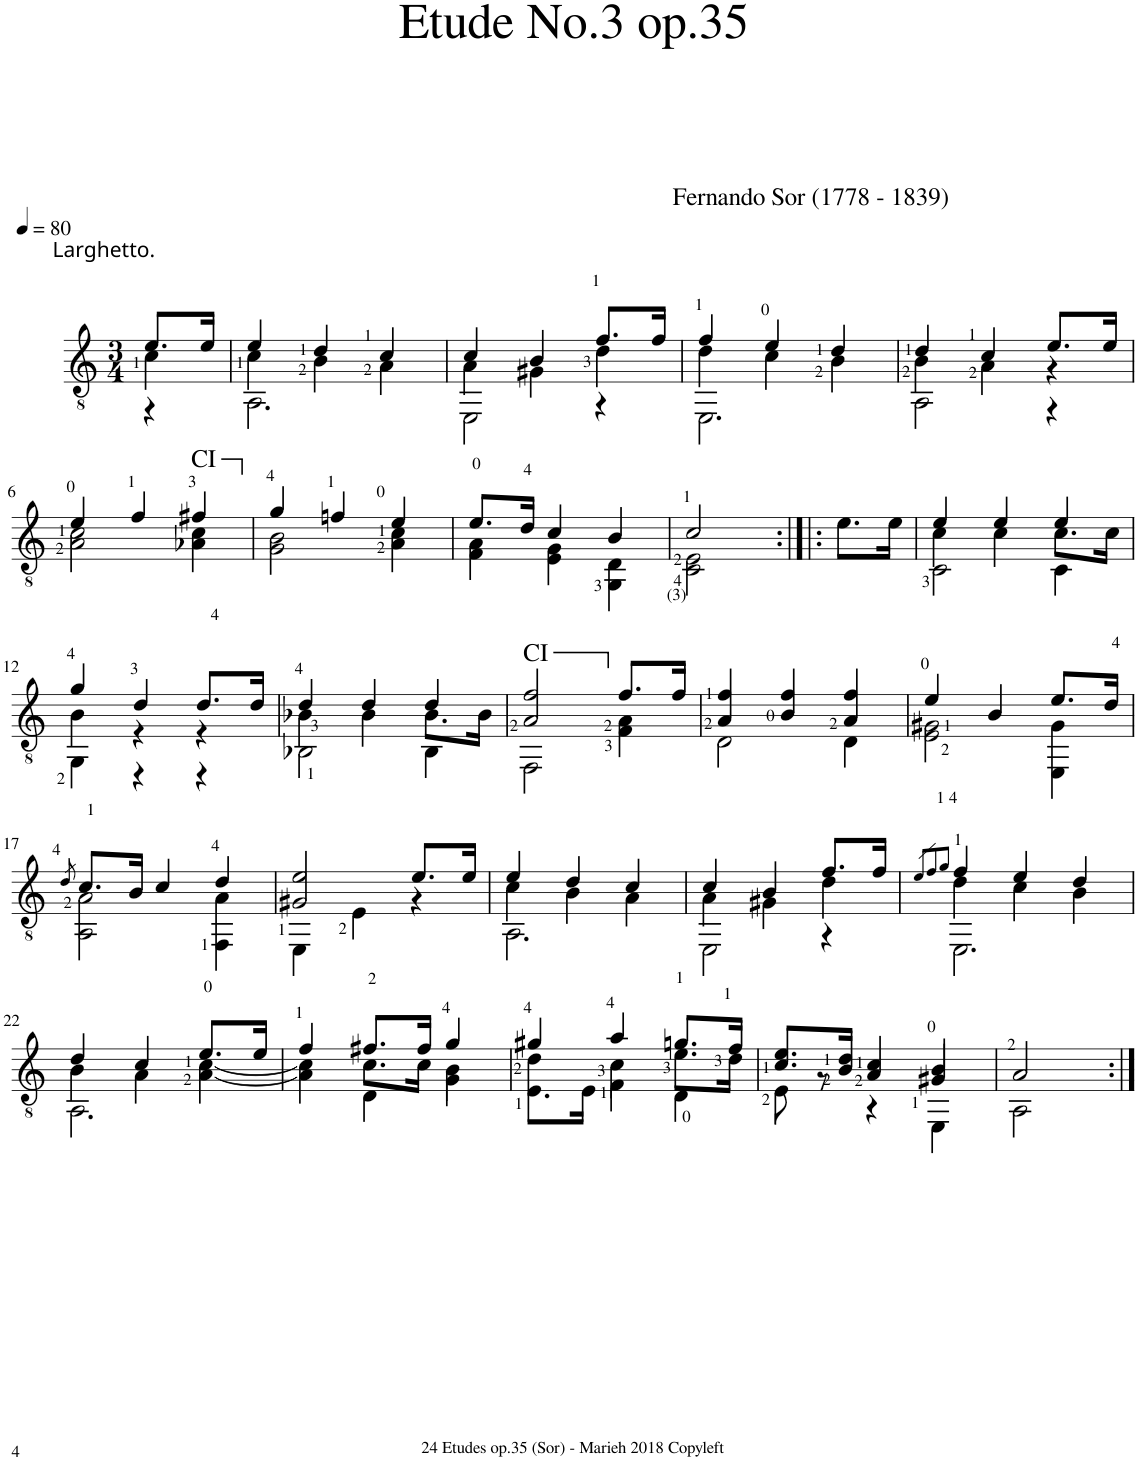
**kern
*part1
*staff1
*I"Guitare classique
!!LO:PB:g=z
*clefGv2
*k[]
*M3/4
*MM80
=1
*^
*	*^
!LO:TX:a:t=Larghetto.	!	!
8.e/L	4c\	4r
16e/Jk	.	.
=2	=2	=2
4e/	4c\	2.AA\
4d/	4B\	.
4c/	4A\	.
=3	=3	=3
4c/	4A\	2EE\
4B/	4G#X\	.
8.f/L	4d\	4r
16f/Jk	.	.
=4	=4	=4
4f/	4d\	2.EE\
4e/	4c\	.
4d/	4B\	.
=5	=5	=5
4d/	4B\	2AA\
4c/	4A\	.
8.e/L	4r	4r
16e/Jk	.	.
*	*v	*v
!!LO:LB:g=z
=6	=6
4e/	2A\ 2c\
4f/	.
!LO:TX:a:t=CI	!
4f#X/	4A-X\ 4c\
=7	=7
4g/	2G\ 2B\
4fn/	.
4e/	4A\ 4c\
=8	=8
8.e/L	4F\ 4A\
16d/Jk	.
4c/	4E\ 4G\
4B/	4GG\ 4D\
=9	=9
2c/	2C\ 2E\
=10:|!|:	=10:|!|:
8.e\L	4ryy
16e\Jk	.
=11	=11
*	*^
4e/	4c\	2C\
4e/	4c\	.
4e/	8.c\L	4C\
.	16c\Jk	.
!!LO:LB:g=z	!!	!!
=12	=12	=12
4g/	4B\	4GG\
4d/	4r	4r
8.d/L	4r	4r
16d/Jk	.	.
=13	=13	=13
4d/	4B-X\	2BB-X\
4d/	4B-\	.
4d/	8.B-\L	4BB-\
.	16B-\Jk	.
*	*v	*v
=14	=14
!LO:TX:a:t=CI	!
2A/ 2f/	2FF\
8.f/L	4F\ 4A\
16f/Jk	.
=15	=15
4A/ 4f/	2D\
4B/ 4f/	.
4A/ 4f/	4D\
=16	=16
4e/	2E\ 2G#X\
4B/	.
8.e/L	4EE\ 4G#\
16d/Jk	.
!!LO:LB:g=z	!!
=17	=17
8qd/	.
8.c/L	2AA\ 2A\
16B/Jk	.
4c/	.
4d/	4FF\ 4A\
=18	=18
2G#X/ 2e/	4EE\
.	4E\
8.e/L	4r
16e/Jk	.
=19	=19
*	*^
4e/	4c\	2.AA\
4d/	4B\	.
4c/	4A\	.
=20	=20	=20
4c/	4A\	2EE\
4B/	4G#X\	.
8.f/L	4d\	4r
16f/Jk	.	.
=21	=21	=21
8qe/L	.	.
8qf/	.	.
8qg/J	.	.
4f/	4d\	2.EE\
4e/	4c\	.
4d/	4B\	.
!!LO:LB:g=z	!!	!!
=22	=22	=22
4d/	4B\	2.AA\
4c/	4A\	.
8.e/L	[4A\ [4c\	.
16e/Jk	.	.
=23	=23	=23
4f/	4A\] 4c\]	4ryy
8.f#X/L	8.c\L	4D\
16f#/Jk	16c\Jk	.
4g/	4B\	4G\
=24	=24	=24
4g#X/	4d\	8.E\L
.	.	16E\Jk
4a/	4c\	4F\
8.gn/L	8.e\L	4D\
16f/Jk	16d\Jk	.
=25	=25	=25
8.c/ 8.e/L	2ryy	8E\
.	.	8r
16B/ 16d/Jk	.	.
4A/ 4c/	.	4r
4B/	4G#X/	4EE\
*	*v	*v
=26	=26
2A/	2AA\
*v	*v
=:|!
*-
